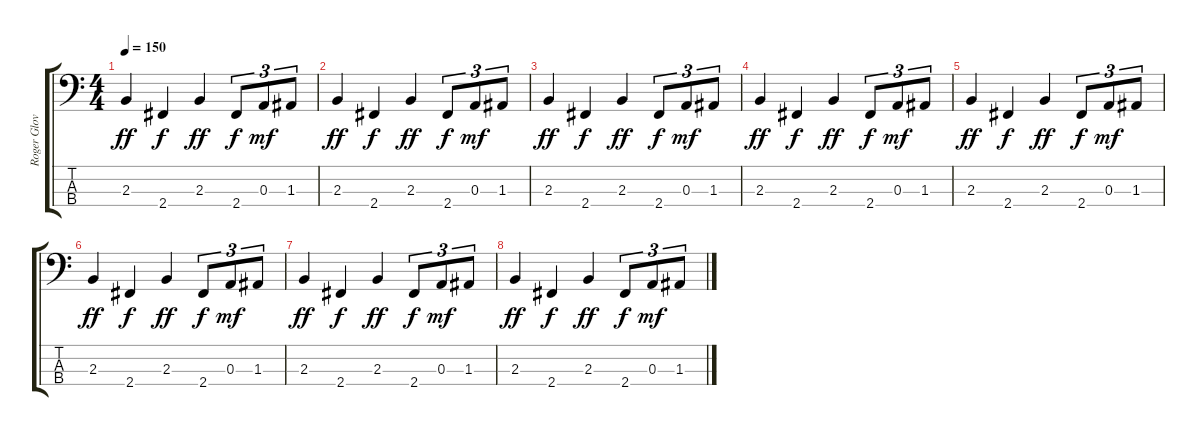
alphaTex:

\track ("Roger Glover" "Roger Glov") {instrument electricbassfinger}
\staff {score tabs}
\tuning (G2 D2 A1 E1) {hide}
\ts (4 4)
\tempo 150
\clef f4
\ks c
2.3.4{dy ff} 2.4.4{dy f} 2.3.4{dy ff} 2.4.8{tu (3 2) dy f} 0.3.8{tu (3 2) dy mf} 1.3.8{tu (3 2)} |
2.3.4{dy ff} 2.4.4{dy f} 2.3.4{dy ff} 2.4.8{tu (3 2) dy f} 0.3.8{tu (3 2) dy mf} 1.3.8{tu (3 2)} |
2.3.4{dy ff} 2.4.4{dy f} 2.3.4{dy ff} 2.4.8{tu (3 2) dy f} 0.3.8{tu (3 2) dy mf} 1.3.8{tu (3 2)} |
2.3.4{dy ff} 2.4.4{dy f} 2.3.4{dy ff} 2.4.8{tu (3 2) dy f} 0.3.8{tu (3 2) dy mf} 1.3.8{tu (3 2)} |
2.3.4{dy ff} 2.4.4{dy f} 2.3.4{dy ff} 2.4.8{tu (3 2) dy f} 0.3.8{tu (3 2) dy mf volume 2} 1.3.8{tu (3 2)} |
2.3.4{dy ff} 2.4.4{dy f} 2.3.4{dy ff} 2.4.8{tu (3 2) dy f} 0.3.8{tu (3 2) dy mf} 1.3.8{tu (3 2)} |
2.3.4{dy ff} 2.4.4{dy f} 2.3.4{dy ff} 2.4.8{tu (3 2) dy f} 0.3.8{tu (3 2) dy mf} 1.3.8{tu (3 2)} |
2.3.4{dy ff} 2.4.4{dy f} 2.3.4{dy ff} 2.4.8{tu (3 2) dy f} 0.3.8{tu (3 2) dy mf} 1.3.8{tu (3 2)}
